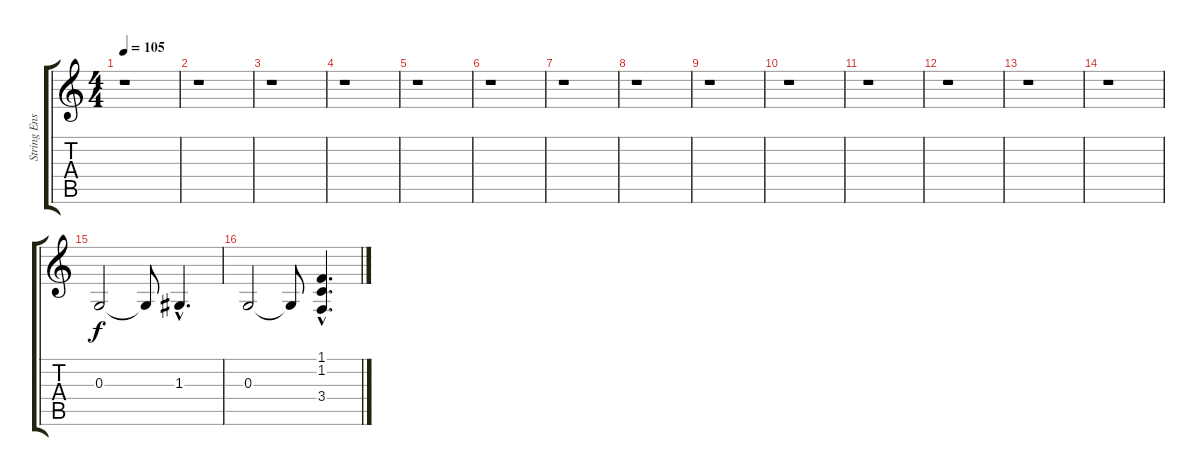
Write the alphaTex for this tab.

\track ("String Ensemble" "String Ens") {instrument stringensemble2}
\staff {score tabs}
\tuning (E4 B3 G3 D3 A2 E2) {hide}
\ts (4 4)
\tempo 105
\clef g2
\ks c
r.1{dy f instrument stringensemble2} |
r.1 |
r.1 |
r.1 |
r.1 |
r.1 |
r.1 |
r.1 |
r.1 |
r.1 |
r.1 |
r.1 |
r.1 |
r.1 |
0.3.2{volume 8} 0.3{t}.8 1.3{hac}.4{d} |
0.3.2 0.3{t}.8 (1.1{hac} 1.2{hac} 3.4{hac}).4{d}
